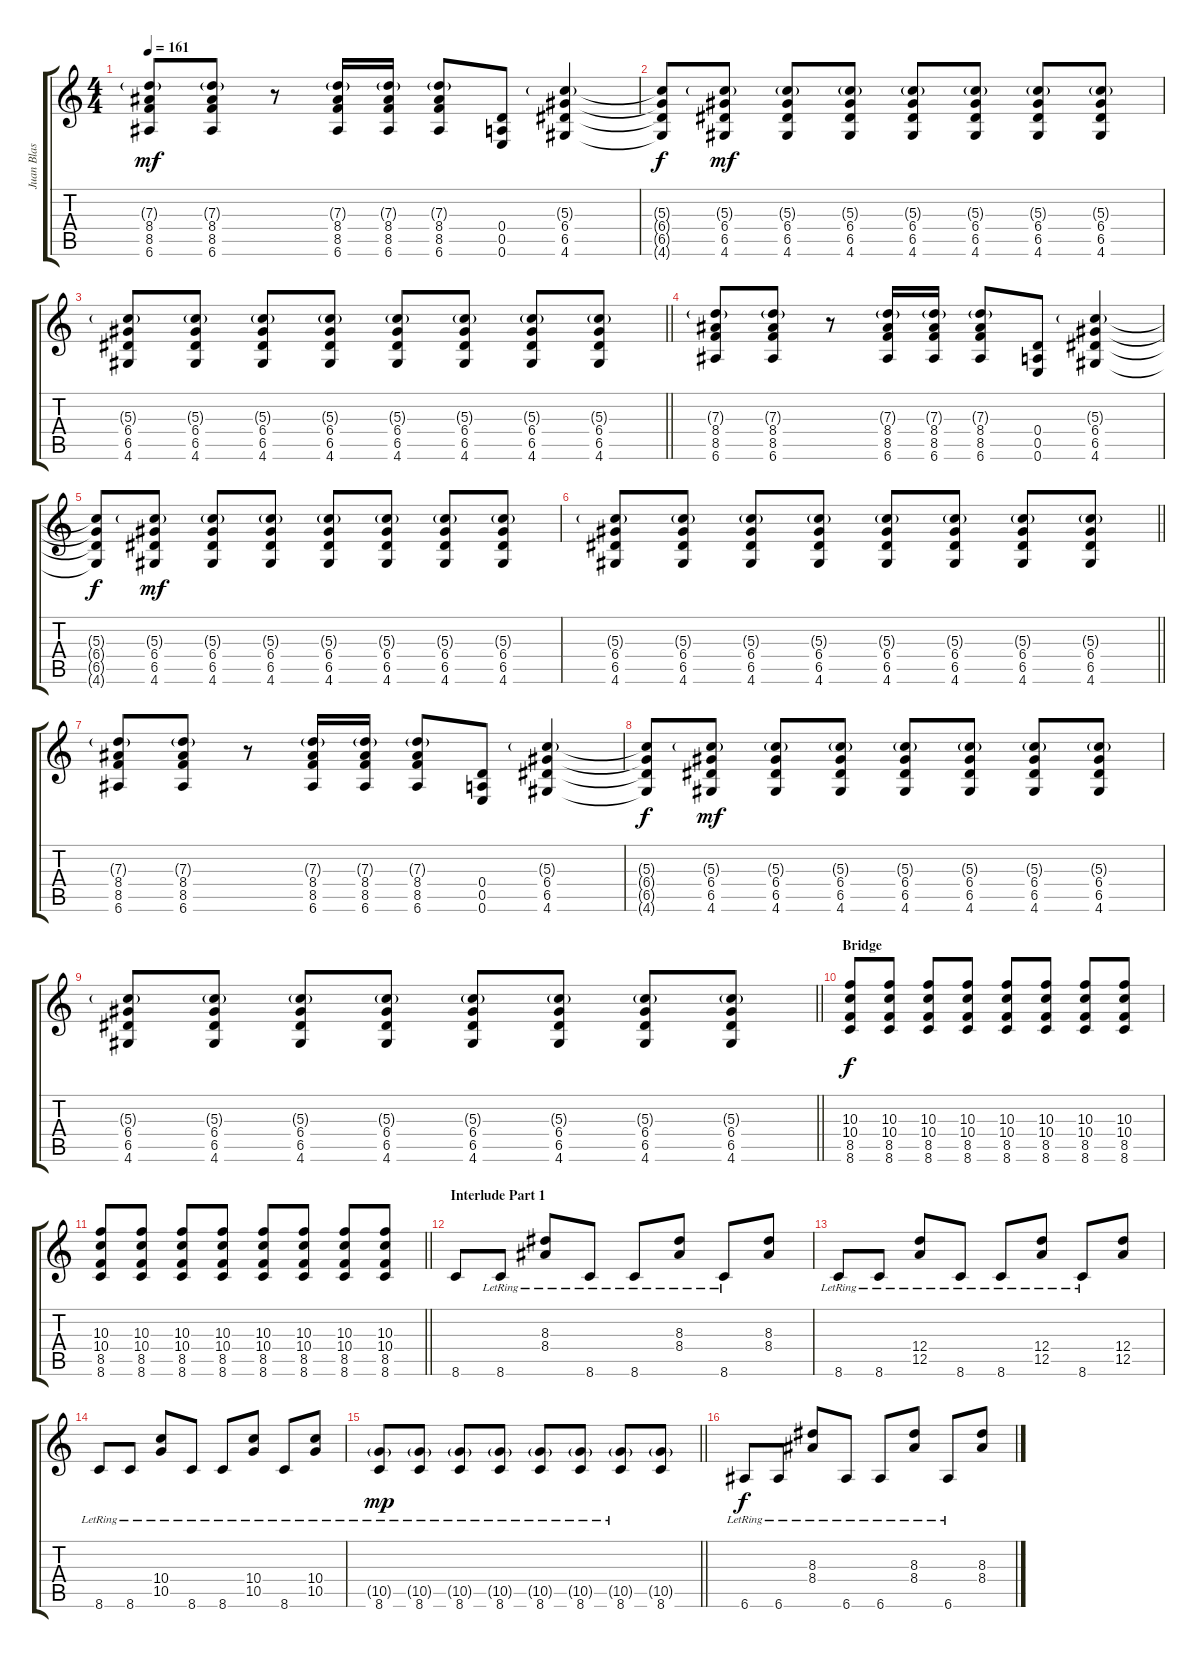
\track ("Juan Blas" "Juan Blas") {instrument overdrivenguitar}
\staff {score tabs}
\tuning (E4 B3 G3 D3 A2 E2) {hide}
\ts (4 4)
\tempo 161
\clef g2
\ks c
(7.3{g} 8.4 8.5 6.6).8{dy mf} (7.3{g} 8.4 8.5 6.6).8 r.8 (7.3{g} 8.4 8.5 6.6).16 (7.3{g} 8.4 8.5 6.6).16 (7.3{g} 8.4 8.5 6.6).8 (0.4 0.5 0.6).8 (5.3{g} 6.4 6.5 4.6).4 |
(5.3{t} 6.4{t} 6.5{t} 4.6{t}).8{dy f} (5.3{g} 6.4 6.5 4.6).8{dy mf} (5.3{g} 6.4 6.5 4.6).8 (5.3{g} 6.4 6.5 4.6).8 (5.3{g} 6.4 6.5 4.6).8 (5.3{g} 6.4 6.5 4.6).8 (5.3{g} 6.4 6.5 4.6).8 (5.3{g} 6.4 6.5 4.6).8 |
\barLineRight lightlight
(5.3{g} 6.4 6.5 4.6).8 (5.3{g} 6.4 6.5 4.6).8 (5.3{g} 6.4 6.5 4.6).8 (5.3{g} 6.4 6.5 4.6).8 (5.3{g} 6.4 6.5 4.6).8 (5.3{g} 6.4 6.5 4.6).8 (5.3{g} 6.4 6.5 4.6).8 (5.3{g} 6.4 6.5 4.6).8 |
(7.3{g} 8.4 8.5 6.6).8 (7.3{g} 8.4 8.5 6.6).8 r.8 (7.3{g} 8.4 8.5 6.6).16 (7.3{g} 8.4 8.5 6.6).16 (7.3{g} 8.4 8.5 6.6).8 (0.4 0.5 0.6).8 (5.3{g} 6.4 6.5 4.6).4 |
(5.3{t} 6.4{t} 6.5{t} 4.6{t}).8{dy f} (5.3{g} 6.4 6.5 4.6).8{dy mf} (5.3{g} 6.4 6.5 4.6).8 (5.3{g} 6.4 6.5 4.6).8 (5.3{g} 6.4 6.5 4.6).8 (5.3{g} 6.4 6.5 4.6).8 (5.3{g} 6.4 6.5 4.6).8 (5.3{g} 6.4 6.5 4.6).8 |
\barLineRight lightlight
(5.3{g} 6.4 6.5 4.6).8 (5.3{g} 6.4 6.5 4.6).8 (5.3{g} 6.4 6.5 4.6).8 (5.3{g} 6.4 6.5 4.6).8 (5.3{g} 6.4 6.5 4.6).8 (5.3{g} 6.4 6.5 4.6).8 (5.3{g} 6.4 6.5 4.6).8 (5.3{g} 6.4 6.5 4.6).8 |
(7.3{g} 8.4 8.5 6.6).8 (7.3{g} 8.4 8.5 6.6).8 r.8 (7.3{g} 8.4 8.5 6.6).16 (7.3{g} 8.4 8.5 6.6).16 (7.3{g} 8.4 8.5 6.6).8 (0.4 0.5 0.6).8 (5.3{g} 6.4 6.5 4.6).4 |
(5.3{t} 6.4{t} 6.5{t} 4.6{t}).8{dy f} (5.3{g} 6.4 6.5 4.6).8{dy mf} (5.3{g} 6.4 6.5 4.6).8 (5.3{g} 6.4 6.5 4.6).8 (5.3{g} 6.4 6.5 4.6).8 (5.3{g} 6.4 6.5 4.6).8 (5.3{g} 6.4 6.5 4.6).8 (5.3{g} 6.4 6.5 4.6).8 |
\barLineRight lightlight
(5.3{g} 6.4 6.5 4.6).8 (5.3{g} 6.4 6.5 4.6).8 (5.3{g} 6.4 6.5 4.6).8 (5.3{g} 6.4 6.5 4.6).8 (5.3{g} 6.4 6.5 4.6).8 (5.3{g} 6.4 6.5 4.6).8 (5.3{g} 6.4 6.5 4.6).8 (5.3{g} 6.4 6.5 4.6).8 |
\section ("" "Bridge")
(10.3 10.4 8.5 8.6).8{dy f} (10.3 10.4 8.5 8.6).8 (10.3 10.4 8.5 8.6).8 (10.3 10.4 8.5 8.6).8 (10.3 10.4 8.5 8.6).8 (10.3 10.4 8.5 8.6).8 (10.3 10.4 8.5 8.6).8 (10.3 10.4 8.5 8.6).8 |
\barLineRight lightlight
(10.3 10.4 8.5 8.6).8 (10.3 10.4 8.5 8.6).8 (10.3 10.4 8.5 8.6).8 (10.3 10.4 8.5 8.6).8 (10.3 10.4 8.5 8.6).8 (10.3 10.4 8.5 8.6).8 (10.3 10.4 8.5 8.6).8 (10.3 10.4 8.5 8.6).8 |
\section ("" "Interlude Part 1")
8.6.8{instrument electricguitarjazz} 8.6{lr}.8 (8.3{lr} 8.4{lr}).8 8.6{lr}.8 8.6{lr}.8 (8.3{lr} 8.4{lr}).8 8.6{lr}.8 (8.3 8.4).8 |
8.6{lr}.8 8.6{lr}.8 (12.4{lr} 12.5{lr}).8 8.6{lr}.8 8.6{lr}.8 (12.4{lr} 12.5{lr}).8 8.6{lr}.8 (12.4 12.5).8 |
8.6{lr}.8 8.6{lr}.8 (10.4{lr} 10.5{lr}).8 8.6{lr}.8 8.6{lr}.8 (10.4{lr} 10.5{lr}).8 8.6{lr}.8 (10.4{lr} 10.5{lr}).8 |
\barLineRight lightlight
(10.5{g} 8.6{lr}).8{dy mp} (10.5{g} 8.6{lr}).8 (10.5{g} 8.6{lr}).8 (10.5{g} 8.6{lr}).8 (10.5{g} 8.6{lr}).8 (10.5{g} 8.6{lr}).8 (10.5{g} 8.6{lr}).8 (10.5{g} 8.6).8 |
6.6{lr}.8{dy f} 6.6{lr}.8 (8.3{lr} 8.4{lr}).8 6.6{lr}.8 6.6{lr}.8 (8.3{lr} 8.4{lr}).8 6.6{lr}.8 (8.3 8.4).8
